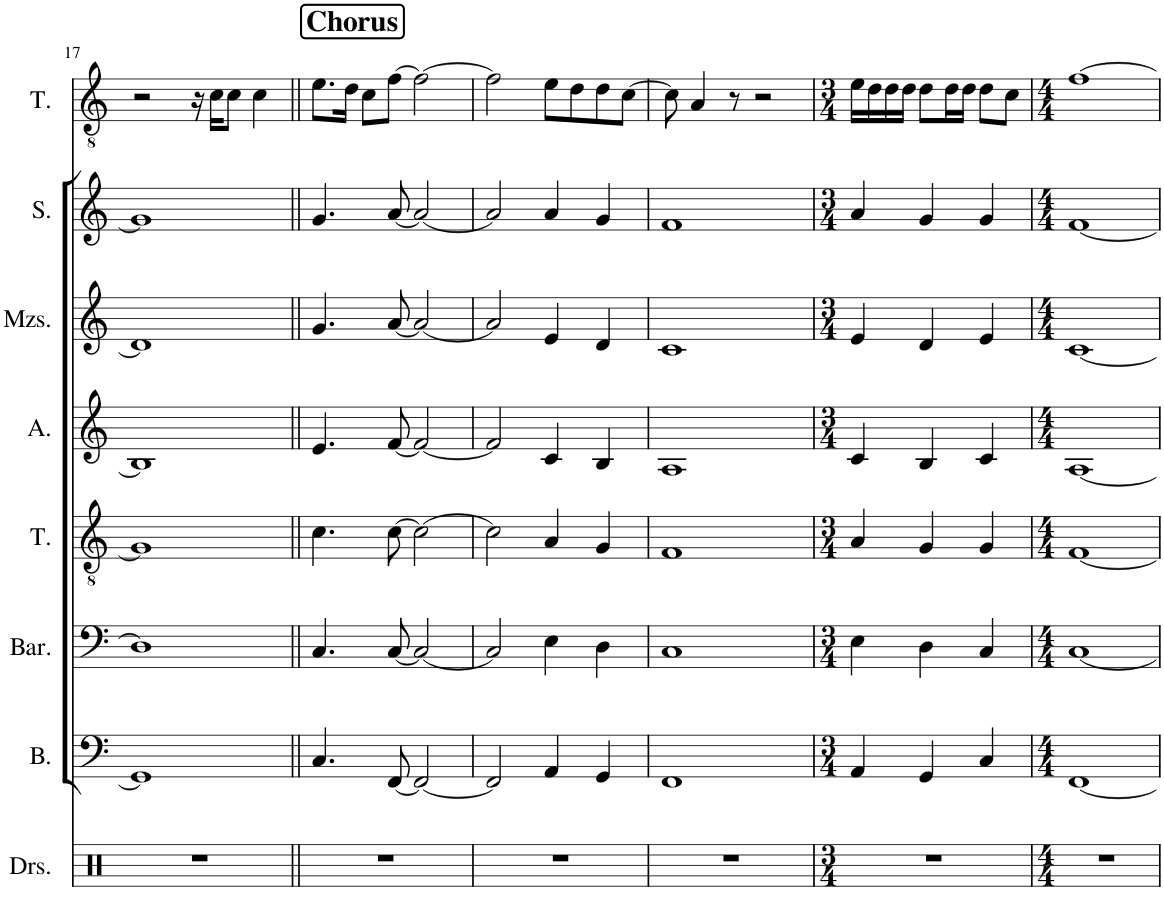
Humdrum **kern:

**kern	**kern	**kern	**kern	**kern	**kern	**kern	**kern
*part8	*part7	*part6	*part5	*part4	*part3	*part2	*part1
*staff8	*staff7	*staff6	*staff5	*staff4	*staff3	*staff2	*staff1
*I"Drumset	*I"Bass	*I"Baritone	*I"Tenor	*I"Alto	*I"Mezzo-soprano	*I"Soprano	*I"Tenor
*I'Drs.	*I'B.	*I'Bar.	*I'T.	*I'A.	*I'Mzs.	*I'S.	*I'T.
!!LO:PB:g=z
*clefX	*clefF4	*clefF4	*clefGv2	*clefG2	*clefG2	*clefG2	*clefGv2
*k[]	*k[]	*k[]	*k[]	*k[]	*k[]	*k[]	*k[]
*M4/4	*M4/4	*M4/4	*M4/4	*M4/4	*M4/4	*M4/4	*M4/4
=17	=17	=17	=17	=17	=17	=17	=17
1r	1GG]	1D]	1G]	1B]	1d]	1g]	2r
.	.	.	.	.	.	.	16r
.	.	.	.	.	.	.	16c\KL
.	.	.	.	.	.	.	8c\J
.	.	.	.	.	.	.	4c\
!!LO:REH:place=s1:a:B:cj:fs=14:t=Chorus
=18||	=18||	=18||	=18||	=18||	=18||	=18||	=18||
1r	4.C/	4.C/	4.c\	4.e/	4.g/	4.g/	8.e\L
.	.	.	.	.	.	.	16d\Jk
.	.	.	.	.	.	.	8c\L
.	[8FF/	[8C/	[8c\	[8f/	[8a/	[8a/	[8f\J
.	2FF/_	2C/_	2c\_	2f/_	2a/_	2a/_	2f\_
=19	=19	=19	=19	=19	=19	=19	=19
1r	2FF/]	2C/]	2c\]	2f/]	2a/]	2a/]	2f\]
.	4AA/	4E\	4A/	4c/	4e/	4a/	8e\L
.	.	.	.	.	.	.	8d\
.	4GG/	4D\	4G/	4B/	4d/	4g/	8d\
.	.	.	.	.	.	.	[8c\J
=20	=20	=20	=20	=20	=20	=20	=20
1r	1FF	1C	1F	1A	1c	1f	8c\]
.	.	.	.	.	.	.	4A/
.	.	.	.	.	.	.	8r
.	.	.	.	.	.	.	2r
=21	=21	=21	=21	=21	=21	=21	=21
*M3/4	*M3/4	*M3/4	*M3/4	*M3/4	*M3/4	*M3/4	*M3/4
2.r	4AA/	4E\	4A/	4c/	4e/	4a/	16e\LL
.	.	.	.	.	.	.	16d\
.	.	.	.	.	.	.	16d\
.	.	.	.	.	.	.	16d\JJ
.	4GG/	4D\	4G/	4B/	4d/	4g/	8d\L
.	.	.	.	.	.	.	16d\L
.	.	.	.	.	.	.	16d\JJ
.	4C/	4C/	4G/	4c/	4e/	4g/	8d\L
.	.	.	.	.	.	.	8c\J
=22	=22	=22	=22	=22	=22	=22	=22
*M4/4	*M4/4	*M4/4	*M4/4	*M4/4	*M4/4	*M4/4	*M4/4
1r	[1FF	[1C	[1F	[1A	[1c	[1f	[1f
=	=	=	=	=	=	=	=
*-	*-	*-	*-	*-	*-	*-	*-
